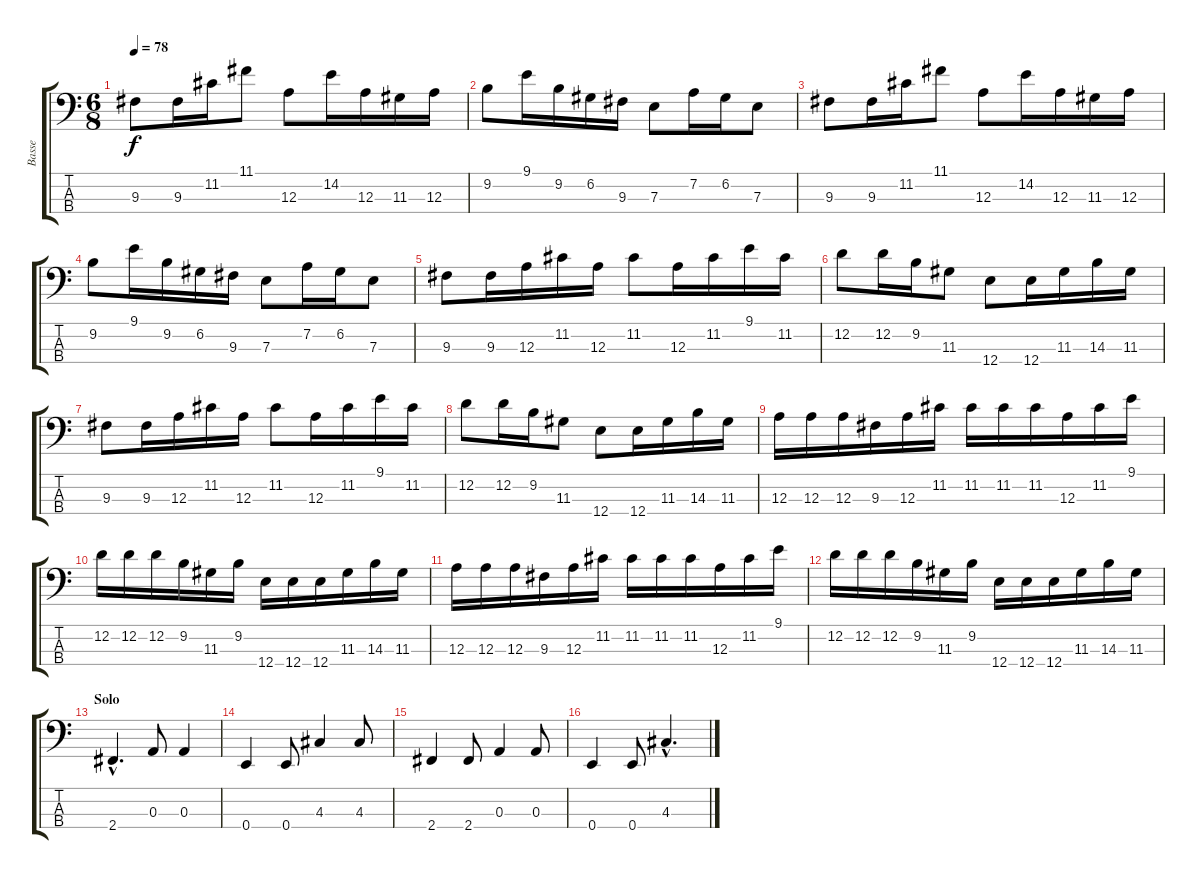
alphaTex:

\track ("Basse" "Basse") {instrument electricbasspick}
\staff {score tabs}
\tuning (G2 D2 A1 E1) {hide}
\ts (6 8)
\tempo 78
\clef f4
\ks c
9.3.8{dy f} 9.3.16 11.2.16 11.1.8 12.3.8 14.2.16 12.3.16 11.3.16 12.3.16 |
9.2.8 9.1.16 9.2.16 6.2.16 9.3.16 7.3.8 7.2.16 6.2.16 7.3.8 |
9.3.8 9.3.16 11.2.16 11.1.8 12.3.8 14.2.16 12.3.16 11.3.16 12.3.16 |
9.2.8 9.1.16 9.2.16 6.2.16 9.3.16 7.3.8 7.2.16 6.2.16 7.3.8 |
9.3.8 9.3.16 12.3.16 11.2.16 12.3.16 11.2.8 12.3.16 11.2.16 9.1.16 11.2.16 |
12.2.8 12.2.16 9.2.16 11.3.8 12.4.8 12.4.16 11.3.16 14.3.16 11.3.16 |
9.3.8 9.3.16 12.3.16 11.2.16 12.3.16 11.2.8 12.3.16 11.2.16 9.1.16 11.2.16 |
12.2.8 12.2.16 9.2.16 11.3.8 12.4.8 12.4.16 11.3.16 14.3.16 11.3.16 |
12.3.16 12.3.16 12.3.16 9.3.16 12.3.16 11.2.16 11.2.16 11.2.16 11.2.16 12.3.16 11.2.16 9.1.16 |
12.2.16 12.2.16 12.2.16 9.2.16 11.3.16 9.2.16 12.4.16 12.4.16 12.4.16 11.3.16 14.3.16 11.3.16 |
12.3.16 12.3.16 12.3.16 9.3.16 12.3.16 11.2.16 11.2.16 11.2.16 11.2.16 12.3.16 11.2.16 9.1.16 |
12.2.16 12.2.16 12.2.16 9.2.16 11.3.16 9.2.16 12.4.16 12.4.16 12.4.16 11.3.16 14.3.16 11.3.16 |
\section ("" "Solo")
2.4{hac}.4{d instrument electricbasspick} 0.3.8 0.3.4 |
0.4.4 0.4.8 4.3.4 4.3.8 |
2.4.4 2.4.8 0.3.4 0.3.8 |
0.4.4 0.4.8 4.3{hac}.4{d}
